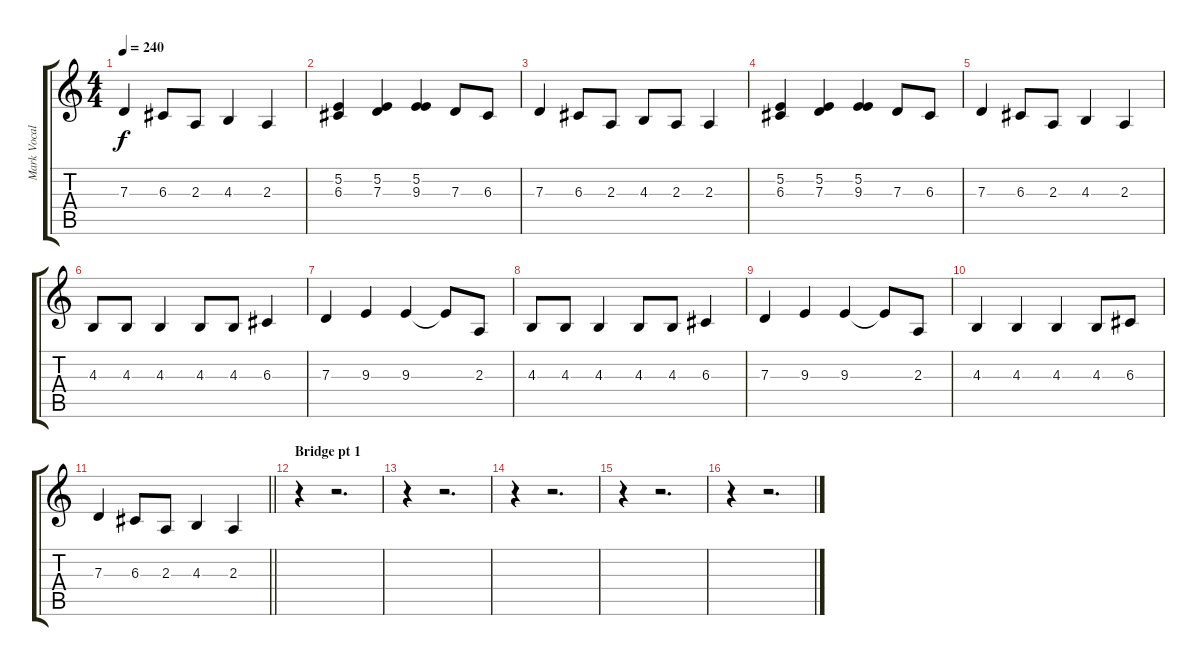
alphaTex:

\track ("Mark Vocals" "Mark Vocal") {instrument clarinet}
\staff {score tabs}
\tuning (E4 B3 G3 D3 A2 E2) {hide}
\ts (4 4)
\tempo 240
\clef g2
\ks c
7.3.4{dy f} 6.3.8 2.3.8 4.3.4 2.3.4 |
(5.2 6.3).4 (5.2 7.3).4 (5.2 9.3).4 7.3.8 6.3.8 |
7.3.4 6.3.8 2.3.8 4.3.8 2.3.8 2.3.4 |
(5.2 6.3).4 (5.2 7.3).4 (5.2 9.3).4 7.3.8 6.3.8 |
7.3.4 6.3.8 2.3.8 4.3.4 2.3.4 |
4.3.8 4.3.8 4.3.4 4.3.8 4.3.8 6.3.4 |
7.3.4 9.3.4 9.3.4 9.3{t}.8 2.3.8 |
4.3.8 4.3.8 4.3.4 4.3.8 4.3.8 6.3.4 |
7.3.4 9.3.4 9.3.4 9.3{t}.8 2.3.8 |
4.3.4 4.3.4 4.3.4 4.3.8 6.3.8 |
\barLineRight lightlight
7.3.4 6.3.8 2.3.8 4.3.4 2.3.4 |
\section ("" "Bridge pt 1")
r.4 r.2{d} |
r.4 r.2{d} |
r.4 r.2{d} |
r.4 r.2{d} |
r.4 r.2{d}
